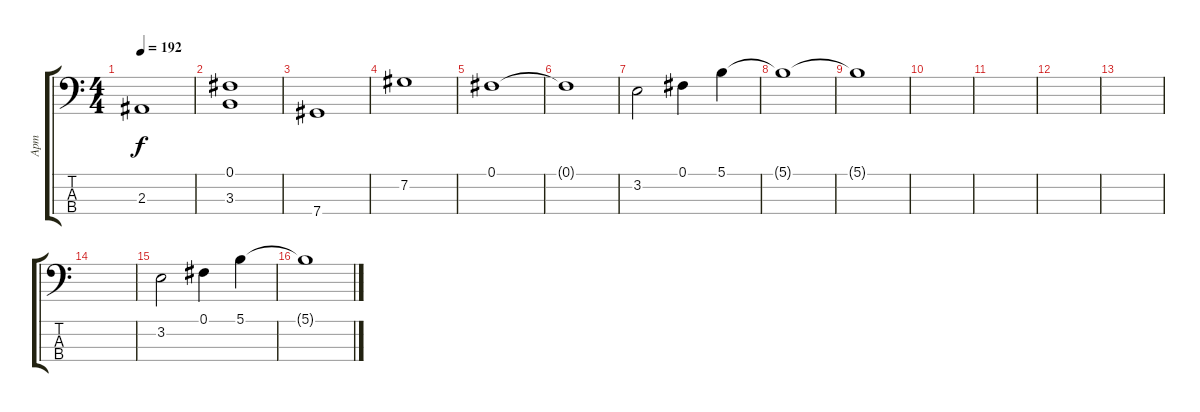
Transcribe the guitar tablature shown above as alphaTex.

\track ("Aрт" "Aрт") {instrument electricbasspick}
\staff {score tabs}
\tuning (Gb2 Db2 Ab1 Db1) {hide}
\ts (4 4)
\tempo 192
\clef f4
\ks c
2.3.1{dy f} |
(0.1 3.3).1 |
7.4.1 |
7.2.1 |
0.1.1 |
0.1{t}.1 |
3.2.2 0.1.4 5.1.4 |
5.1{t}.1 |
5.1{t}.1 |
|
|
|
|
|
3.2.2 0.1.4 5.1.4 |
5.1{t}.1
